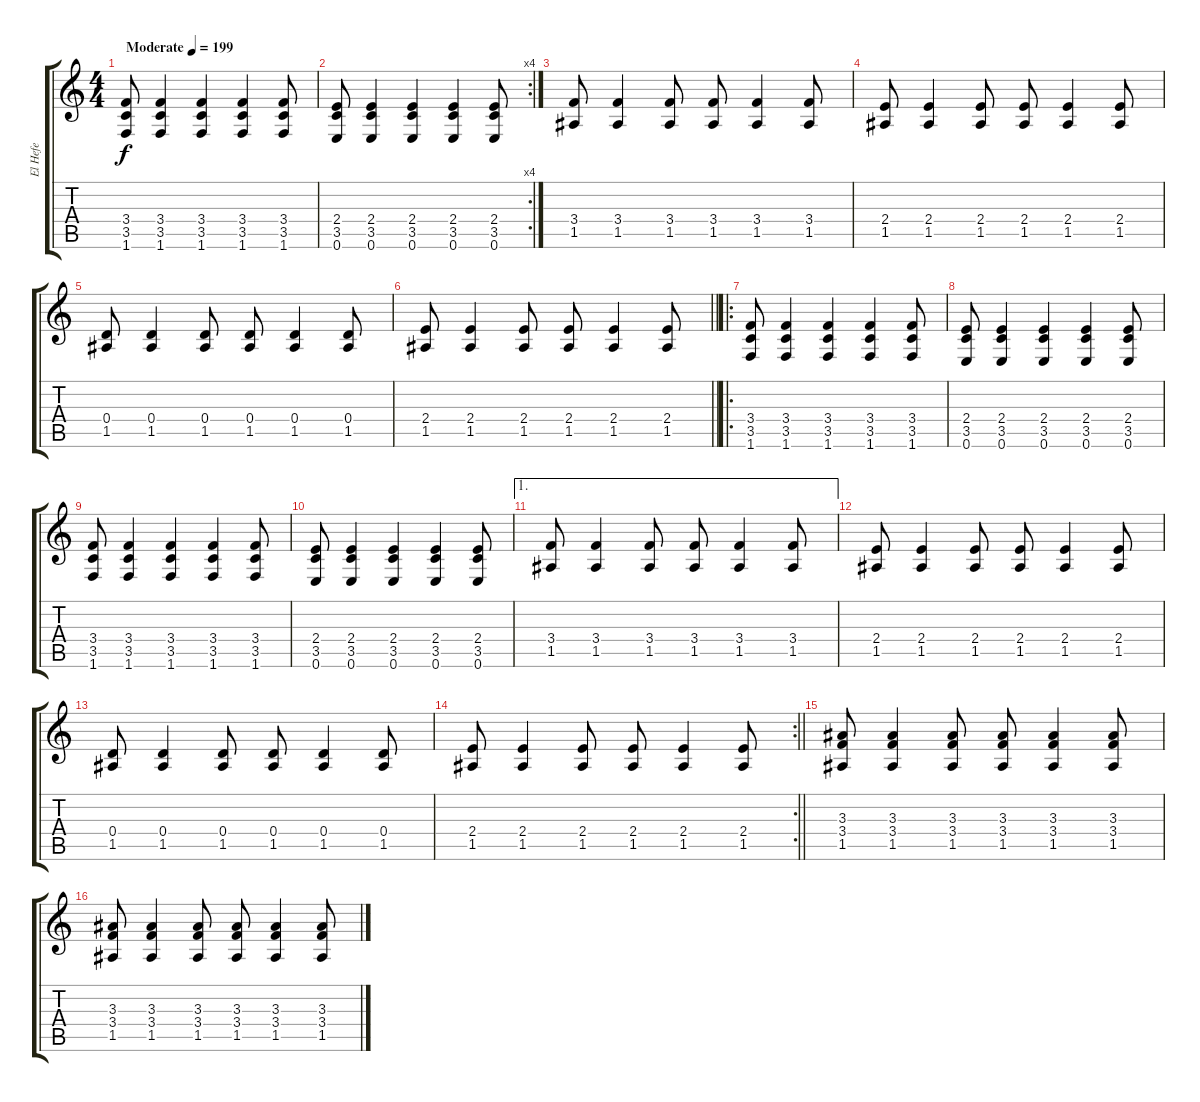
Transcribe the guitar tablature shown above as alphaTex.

\track ("El Hefe" "El Hefe") {instrument distortionguitar}
\staff {score tabs}
\tuning (E4 B3 G3 D3 A2 E2) {hide}
\ts (4 4)
\tempo (199 "Moderate")
\clef g2
\ks c
(3.4 3.5 1.6).8{dy f instrument distortionguitar} (3.4 3.5 1.6).4 (3.4 3.5 1.6).4 (3.4 3.5 1.6).4 (3.4 3.5 1.6).8 |
\rc 4
(2.4 3.5 0.6).8 (2.4 3.5 0.6).4 (2.4 3.5 0.6).4 (2.4 3.5 0.6).4 (2.4 3.5 0.6).8 |
(3.4 1.5).8 (3.4 1.5).4 (3.4 1.5).8 (3.4 1.5).8 (3.4 1.5).4 (3.4 1.5).8 |
(2.4 1.5).8 (2.4 1.5).4 (2.4 1.5).8 (2.4 1.5).8 (2.4 1.5).4 (2.4 1.5).8 |
(0.4 1.5).8 (0.4 1.5).4 (0.4 1.5).8 (0.4 1.5).8 (0.4 1.5).4 (0.4 1.5).8 |
\barLineRight lightlight
(2.4 1.5).8 (2.4 1.5).4 (2.4 1.5).8 (2.4 1.5).8 (2.4 1.5).4 (2.4 1.5).8 |
\ro
\section ("" "")
(3.4 3.5 1.6).8 (3.4 3.5 1.6).4 (3.4 3.5 1.6).4 (3.4 3.5 1.6).4 (3.4 3.5 1.6).8 |
(2.4 3.5 0.6).8 (2.4 3.5 0.6).4 (2.4 3.5 0.6).4 (2.4 3.5 0.6).4 (2.4 3.5 0.6).8 |
(3.4 3.5 1.6).8 (3.4 3.5 1.6).4 (3.4 3.5 1.6).4 (3.4 3.5 1.6).4 (3.4 3.5 1.6).8 |
(2.4 3.5 0.6).8 (2.4 3.5 0.6).4 (2.4 3.5 0.6).4 (2.4 3.5 0.6).4 (2.4 3.5 0.6).8 |
\ae 1
(3.4 1.5).8 (3.4 1.5).4 (3.4 1.5).8 (3.4 1.5).8 (3.4 1.5).4 (3.4 1.5).8 |
(2.4 1.5).8 (2.4 1.5).4 (2.4 1.5).8 (2.4 1.5).8 (2.4 1.5).4 (2.4 1.5).8 |
(0.4 1.5).8 (0.4 1.5).4 (0.4 1.5).8 (0.4 1.5).8 (0.4 1.5).4 (0.4 1.5).8 |
\rc 2
\barLineRight lightlight
(2.4 1.5).8 (2.4 1.5).4 (2.4 1.5).8 (2.4 1.5).8 (2.4 1.5).4 (2.4 1.5).8 |
\section ("" "")
(3.3 3.4 1.5).8 (3.3 3.4 1.5).4 (3.3 3.4 1.5).8 (3.3 3.4 1.5).8 (3.3 3.4 1.5).4 (3.3 3.4 1.5).8 |
(3.3 3.4 1.5).8 (3.3 3.4 1.5).4 (3.3 3.4 1.5).8 (3.3 3.4 1.5).8 (3.3 3.4 1.5).4 (3.3 3.4 1.5).8
